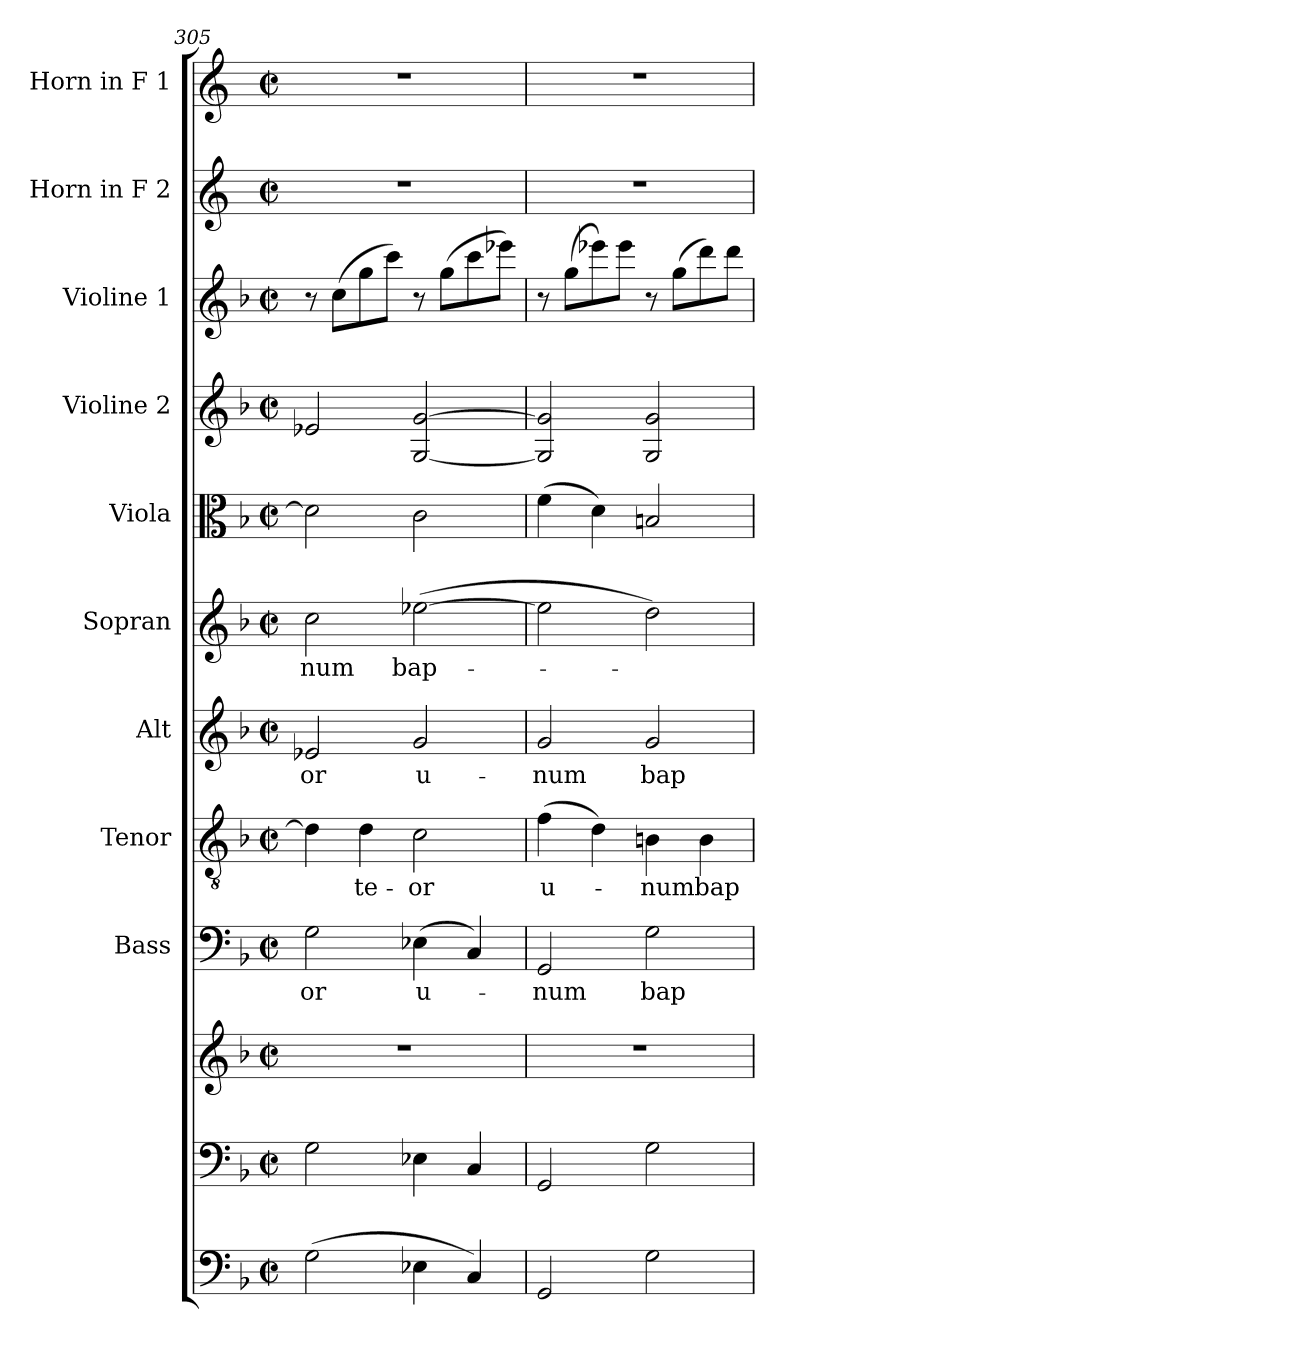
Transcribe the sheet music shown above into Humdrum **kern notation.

**kern	**kern	**kern	**kern	**text	**kern	**text	**kern	**text	**kern	**text	**kern	**kern	**kern	**kern	**kern
*part11	*part10	*part10	*part9	*part9	*part8	*part8	*part7	*part7	*part6	*part6	*part5	*part4	*part3	*part2	*part1
*staff12	*staff11	*staff10	*staff9	*staff9	*staff8	*staff8	*staff7	*staff7	*staff6	*staff6	*staff5	*staff4	*staff3	*staff2	*staff1
*	*	*	*I"Bass	*	*I"Tenor	*	*I"Alt	*	*I"Sopran	*	*I"Viola	*I"Violine 2	*I"Violine 1	*I"Horn in F 2	*I"Horn in F 1
*	*	*	*I'B.	*	*I'T.	*	*I'A.	*	*I'S.	*	*I'Vla.	*I'Vl. 2	*I'Vl. 1	*	*
*clefF4	*clefF4	*clefG2	*clefF4	*	*clefGv2	*	*clefG2	*	*clefG2	*	*clefC3	*clefG2	*clefG2	*clefG2	*clefG2
*ITrd7c12	*	*	*	*	*	*	*	*	*	*	*	*	*	*ITrd4c7	*ITrd4c7
*k[b-]	*k[b-]	*k[b-]	*k[b-]	*	*k[b-]	*	*k[b-]	*	*k[b-]	*	*k[b-]	*k[b-]	*k[b-]	*k[b-]	*k[b-]
*F:	*F:	*F:	*F:	*	*F:	*	*F:	*	*F:	*	*F:	*F:	*F:	*F:	*F:
*M2/2	*M2/2	*M2/2	*M2/2	*	*M2/2	*	*M2/2	*	*M2/2	*	*M2/2	*M2/2	*M2/2	*M2/2	*M2/2
*met(c|)	*met(c|)	*met(c|)	*met(c|)	*	*met(c|)	*	*met(c|)	*	*met(c|)	*	*met(c|)	*met(c|)	*met(c|)	*met(c|)	*met(c|)
=305	=305	=305	=305	=305	=305	=305	=305	=305	=305	=305	=305	=305	=305	=305	=305
!	!	!	!	!LO:LY:b	!	!	!	!LO:LY:b	!	!LO:LY:b	!	!	!	!	!
(>2GG\	2G\	1r	2G\	-or	4d\]	.	2e-X/	-or	2cc\	-num	2d\]	2e-X/	8r	1r	1r
.	.	.	.	.	.	.	.	.	.	.	.	.	(>8cc\L	.	.
!	!	!	!	!	!	!LO:LY:b	!	!	!	!	!	!	!	!	!
.	.	.	.	.	4d\	-te-	.	.	.	.	.	.	8gg\	.	.
.	.	.	.	.	.	.	.	.	.	.	.	.	8ccc\J)	.	.
!	!	!	!	!LO:LY:b	!	!LO:LY:b	!	!LO:LY:b	!	!LO:LY:b	!	!	!	!	!
4EE-X\	4E-X\	.	(>4E-X\	u-	2c\	-or	2g/	u-	(>[2ee-X\	bap-	2c\	[2G/ [2g/	8r	.	.
.	.	.	.	.	.	.	.	.	.	.	.	.	(>8gg\L	.	.
4CC/)	4C/	.	4C/)	.	.	.	.	.	.	.	.	.	8ccc\	.	.
.	.	.	.	.	.	.	.	.	.	.	.	.	8eee-X\J)	.	.
=306	=306	=306	=306	=306	=306	=306	=306	=306	=306	=306	=306	=306	=306	=306	=306
!	!	!	!	!LO:LY:b	!	!LO:LY:b	!	!LO:LY:b	!	!	!	!	!	!	!
2GGG/	2GG/	1r	2GG/	-num	(>4f\	u-	2g/	-num	2ee-\]	.	(>4f\	2G/] 2g/]	8r	1r	1r
.	.	.	.	.	.	.	.	.	.	.	.	.	(>8gg\L	.	.
.	.	.	.	.	4d\)	.	.	.	.	.	4d\)	.	8eee-X\)	.	.
.	.	.	.	.	.	.	.	.	.	.	.	.	8eee-\J	.	.
!	!	!	!	!LO:LY:b	!	!LO:LY:b	!	!LO:LY:b	!	!	!	!	!	!	!
2GG\	2G\	.	2G\	bap-	4Bn\	-num	2g/	bap-	2dd\)	.	2Bn/	2G/ 2g/	8r	.	.
.	.	.	.	.	.	.	.	.	.	.	.	.	(>8gg\L	.	.
!	!	!	!	!	!	!LO:LY:b	!	!	!	!	!	!	!	!	!
.	.	.	.	.	4B\	bap-	.	.	.	.	.	.	8ddd\)	.	.
.	.	.	.	.	.	.	.	.	.	.	.	.	8ddd\J	.	.
=	=	=	=	=	=	=	=	=	=	=	=	=	=	=	=
*-	*-	*-	*-	*-	*-	*-	*-	*-	*-	*-	*-	*-	*-	*-	*-
